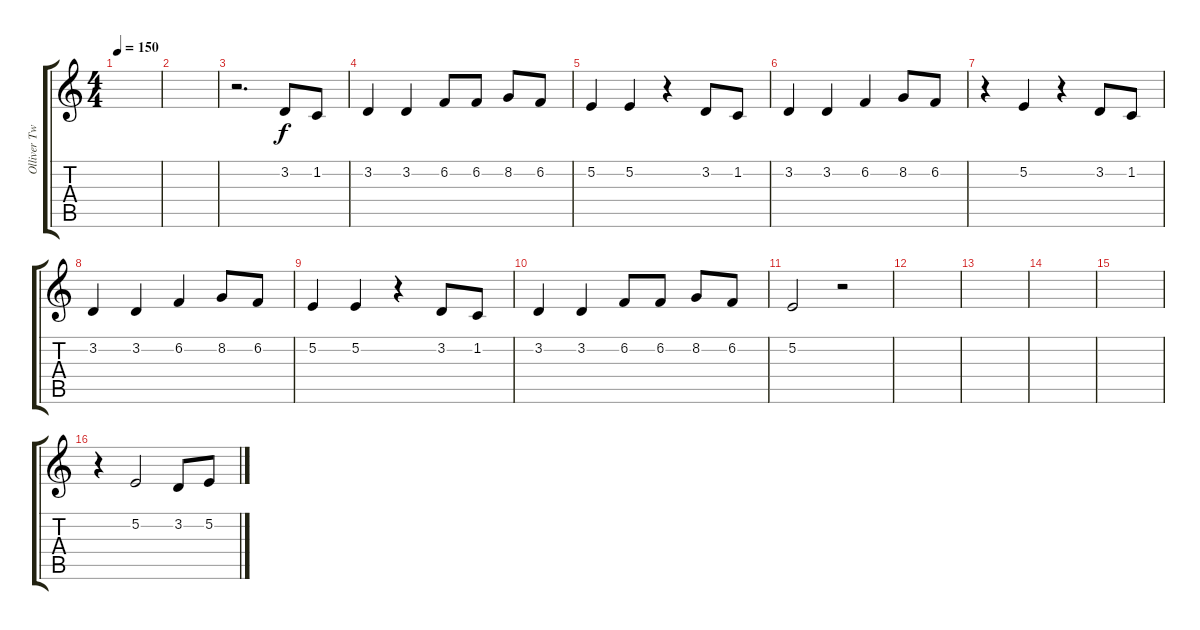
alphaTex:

\track ("Olliver Twisted" "Olliver Tw") {instrument sopranosax}
\staff {score tabs}
\tuning (E4 B3 G3 D3 A2 E2) {hide}
\ts (4 4)
\tempo 150
\clef g2
\ks c
|
|
r.2{d} 3.2.8 1.2.8 |
3.2.4 3.2.4 6.2.8 6.2.8 8.2.8 6.2.8 |
5.2.4 5.2.4 r.4 3.2.8 1.2.8 |
3.2.4 3.2.4 6.2.4 8.2.8 6.2.8 |
r.4 5.2.4 r.4 3.2.8 1.2.8 |
3.2.4 3.2.4 6.2.4 8.2.8 6.2.8 |
5.2.4 5.2.4 r.4 3.2.8 1.2.8 |
3.2.4 3.2.4 6.2.8 6.2.8 8.2.8 6.2.8 |
5.2.2 r.2 |
|
|
|
|
r.4 5.2.2 3.2.8 5.2.8
